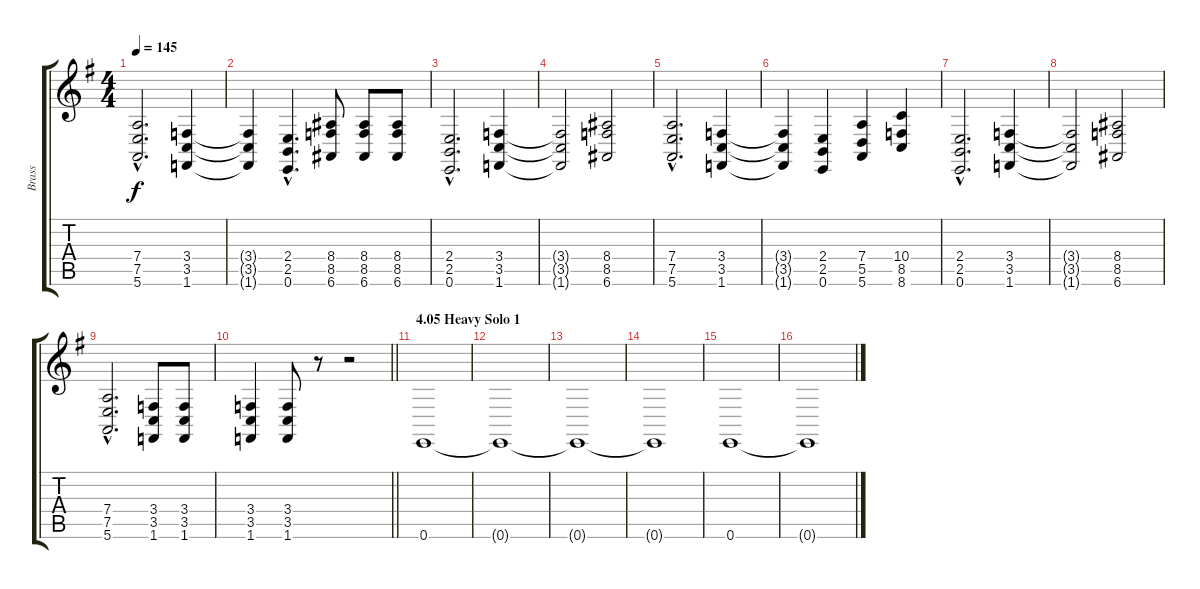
\track ("Brass" "Brass") {instrument tuba}
\staff {score tabs}
\tuning (E4 B3 G3 D3 A2 E2) {hide}
\ts (4 4)
\tempo 145
\clef g2
\ks eminor
(7.4{hac} 7.5{hac} 5.6{hac}).2{d dy f} (3.4 3.5 1.6).4 |
(3.4{t} 3.5{t} 1.6{t}).4 (2.4{hac} 2.5{hac} 0.6{hac}).4{d} (8.4 8.5 6.6).8 (8.4 8.5 6.6).8 (8.4 8.5 6.6).8 |
(2.4{hac} 2.5{hac} 0.6{hac}).2{d} (3.4 3.5 1.6).4 |
(3.4{t} 3.5{t} 1.6{t}).2 (8.4 8.5 6.6).2 |
(7.4{hac} 7.5{hac} 5.6{hac}).2{d} (3.4 3.5 1.6).4 |
(3.4{t} 3.5{t} 1.6{t}).4 (2.4 2.5 0.6).4 (7.4 5.5 5.6).4 (10.4 8.5 8.6).4 |
(2.4{hac} 2.5{hac} 0.6{hac}).2{d} (3.4 3.5 1.6).4 |
(3.4{t} 3.5{t} 1.6{t}).2 (8.4 8.5 6.6).2 |
(7.4{hac} 7.5{hac} 5.6{hac}).2{d} (3.4 3.5 1.6).8 (3.4 3.5 1.6).8 |
\barLineRight lightlight
(3.4 3.5 1.6).4 (3.4 3.5 1.6).8 r.8 r.2 |
\section ("" "4.05 Heavy Solo 1")
0.6.1 |
0.6{t}.1 |
0.6{t}.1 |
0.6{t}.1 |
0.6.1 |
0.6{t}.1
